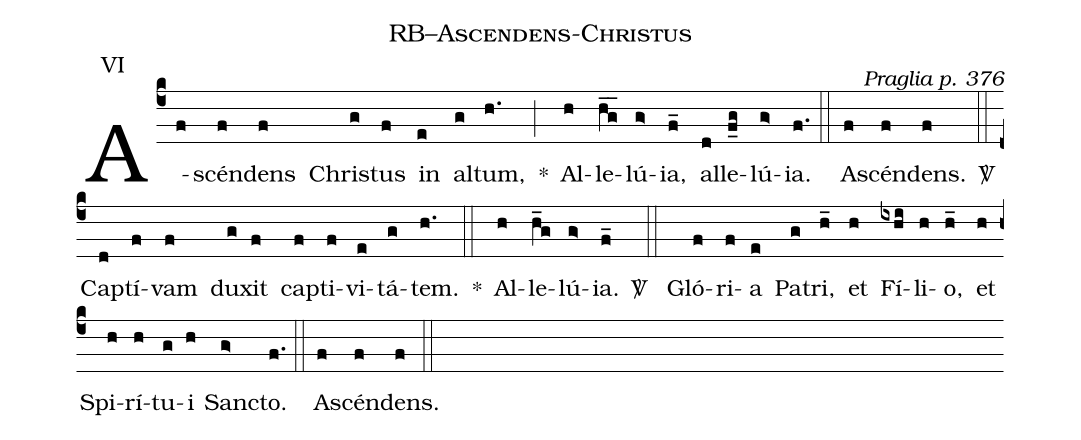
name: RB--Ascendens-Christus;
commentary: Praglia p. 376;
annotation: VI ;
%%
(c4)
A(f)scén(f)dens(f) Chris(g)tus(f) in(e) al(g)tum,(h.) *(;)
Al(h)le(h_g_)lú(g>)ia,(f_) al(d)le(f_g)lú(g>)ia.(f.) (::)
A(f)scén(f)dens.(f) <sp>V/</sp> (::)
Cap(d)tí(f)vam(f) du(g)xit(f) cap(f)ti(f)vi(e)tá(g)tem.(h.) *(::)
Al(h)le(h_g)lú(g>)ia.(f_) <sp>V/</sp> (::)
Gló(f)ri(f)a(e) Pa(g)tri,(h_) et(h) Fí(ixhi)li(h)o,(h_)
et(h) Spi(h)rí(h)tu(g)i(h) Sanc(g>)to.(f.) (::)
A(f)scén(f)dens.(f) (::)
